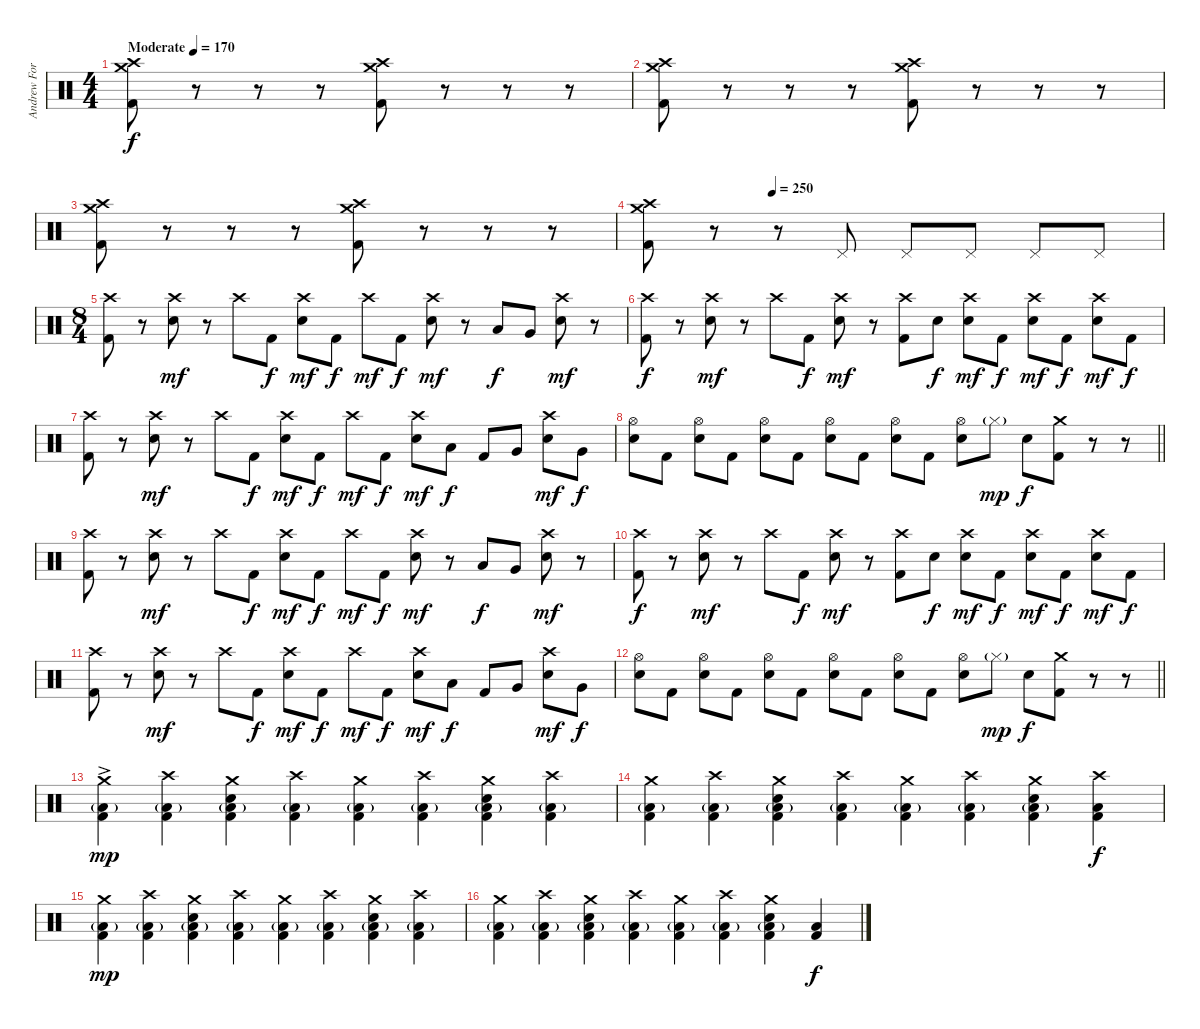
\track ("Andrew Forsman" "Andrew For") {instrument percussion}
\staff {score}
\articulation defaults
\ts (4 4)
\tempo (170 "Moderate")
\clef neutral
\ks c
("Crash high (hit)" "Crash medium (hit)" "Kick (hit) 2").8{dy f} r.8{volume 0} r.8 r.8 ("Crash high (hit)" "Crash medium (hit)" "Kick (hit) 2").8{volume 16} r.8{volume 0} r.8 r.8 |
("Crash high (hit)" "Crash medium (hit)" "Kick (hit) 2").8{volume 16} r.8{volume 0} r.8 r.8 ("Crash high (hit)" "Crash medium (hit)" "Kick (hit) 2").8{volume 16} r.8{volume 0} r.8 r.8 |
("Crash high (hit)" "Crash medium (hit)" "Kick (hit) 2").8{volume 16} r.8{volume 0} r.8 r.8 ("Crash high (hit)" "Crash medium (hit)" "Kick (hit) 2").8{volume 16} r.8{volume 0} r.8 r.8 |
\tempo (250 0.25)
("Crash high (hit)" "Crash medium (hit)" "Kick (hit) 2").8{volume 16} r.8{volume 0} r.8 "Pedal Hi-Hat (hit)".8{volume 16} "Pedal Hi-Hat (hit)".8 "Pedal Hi-Hat (hit)".8 "Pedal Hi-Hat (hit)".8 "Pedal Hi-Hat (hit)".8 |
\ts (8 4)
("Kick (hit) 2" "Crash high (hit)").8 r.8 ("Electric Snare (hit)" "Crash high (hit)").8{dy mf} r.8 "Crash high (hit)".8 "Kick (hit) 2".8{dy f} ("Electric Snare (hit)" "Crash high (hit)").8{dy mf} "Kick (hit) 2".8{dy f} "Crash high (hit)".8{dy mf} "Kick (hit) 2".8{dy f} ("Electric Snare (hit)" "Crash high (hit)").8{dy mf} r.8 "Low Tom (hit)".8{dy f} "Very Low Tom (hit)".8 ("Electric Snare (hit)" "Crash high (hit)").8{dy mf} r.8 |
("Kick (hit) 2" "Crash high (hit)").8{dy f} r.8 ("Electric Snare (hit)" "Crash high (hit)").8{dy mf} r.8 "Crash high (hit)".8 "Kick (hit) 2".8{dy f} ("Electric Snare (hit)" "Crash high (hit)").8{dy mf} r.8 ("Kick (hit) 2" "Crash high (hit)").8 "Electric Snare (hit)".8{dy f} ("Electric Snare (hit)" "Crash high (hit)").8{dy mf} "Kick (hit) 2".8{dy f} ("Electric Snare (hit)" "Crash high (hit)").8{dy mf} "Kick (hit) 2".8{dy f} ("Electric Snare (hit)" "Crash high (hit)").8{dy mf} "Kick (hit) 2".8{dy f} |
("Kick (hit) 2" "Crash high (hit)").8 r.8 ("Electric Snare (hit)" "Crash high (hit)").8{dy mf} r.8 "Crash high (hit)".8 "Kick (hit) 2".8{dy f} ("Electric Snare (hit)" "Crash high (hit)").8{dy mf} "Kick (hit) 2".8{dy f} "Crash high (hit)".8{dy mf} "Kick (hit) 2".8{dy f} ("Electric Snare (hit)" "Crash high (hit)").8{dy mf} "Low Tom (hit)".8{dy f} "Kick (hit) 2".8 "Very Low Tom (hit)".8 ("Electric Snare (hit)" "Crash high (hit)").8{dy mf} "Very Low Tom (hit)".8{dy f} |
\barLineRight lightlight
("Electric Snare (hit)" "Hi-Hat (open)").8 "Kick (hit) 2".8 ("Electric Snare (hit)" "Hi-Hat (open)").8 "Kick (hit) 2".8 ("Electric Snare (hit)" "Hi-Hat (open)").8 "Kick (hit) 2".8 ("Electric Snare (hit)" "Hi-Hat (open)").8 "Kick (hit) 2".8 ("Electric Snare (hit)" "Hi-Hat (open)").8 "Kick (hit) 2".8 ("Electric Snare (hit)" "Hi-Hat (open)").8 "Hi-Hat (closed)"{g}.8{dy mp} "Electric Snare (hit)".8{dy f} ("Kick (hit) 2" "Crash medium (hit)").8 r.8{volume 0} r.8{volume 0} |
("Kick (hit) 2" "Crash high (hit)").8{volume 16} r.8 ("Electric Snare (hit)" "Crash high (hit)").8{dy mf} r.8 "Crash high (hit)".8 "Kick (hit) 2".8{dy f} ("Electric Snare (hit)" "Crash high (hit)").8{dy mf} "Kick (hit) 2".8{dy f} "Crash high (hit)".8{dy mf} "Kick (hit) 2".8{dy f} ("Electric Snare (hit)" "Crash high (hit)").8{dy mf} r.8 "Low Tom (hit)".8{dy f} "Very Low Tom (hit)".8 ("Electric Snare (hit)" "Crash high (hit)").8{dy mf} r.8 |
("Kick (hit) 2" "Crash high (hit)").8{dy f} r.8 ("Electric Snare (hit)" "Crash high (hit)").8{dy mf} r.8 "Crash high (hit)".8 "Kick (hit) 2".8{dy f} ("Electric Snare (hit)" "Crash high (hit)").8{dy mf} r.8 ("Kick (hit) 2" "Crash high (hit)").8 "Electric Snare (hit)".8{dy f} ("Electric Snare (hit)" "Crash high (hit)").8{dy mf} "Kick (hit) 2".8{dy f} ("Electric Snare (hit)" "Crash high (hit)").8{dy mf} "Kick (hit) 2".8{dy f} ("Electric Snare (hit)" "Crash high (hit)").8{dy mf} "Kick (hit) 2".8{dy f} |
("Kick (hit) 2" "Crash high (hit)").8 r.8 ("Electric Snare (hit)" "Crash high (hit)").8{dy mf} r.8 "Crash high (hit)".8 "Kick (hit) 2".8{dy f} ("Electric Snare (hit)" "Crash high (hit)").8{dy mf} "Kick (hit) 2".8{dy f} "Crash high (hit)".8{dy mf} "Kick (hit) 2".8{dy f} ("Electric Snare (hit)" "Crash high (hit)").8{dy mf} "Low Tom (hit)".8{dy f} "Kick (hit) 2".8 "Very Low Tom (hit)".8 ("Electric Snare (hit)" "Crash high (hit)").8{dy mf} "Very Low Tom (hit)".8{dy f} |
\barLineRight lightlight
("Electric Snare (hit)" "Hi-Hat (open)").8 "Kick (hit) 2".8 ("Electric Snare (hit)" "Hi-Hat (open)").8 "Kick (hit) 2".8 ("Electric Snare (hit)" "Hi-Hat (open)").8 "Kick (hit) 2".8 ("Electric Snare (hit)" "Hi-Hat (open)").8 "Kick (hit) 2".8 ("Electric Snare (hit)" "Hi-Hat (open)").8 "Kick (hit) 2".8 ("Electric Snare (hit)" "Hi-Hat (open)").8 "Hi-Hat (closed)"{g}.8{dy mp} "Electric Snare (hit)".8{dy f} ("Kick (hit) 2" "Crash medium (hit)").8 r.8{volume 0} r.8{volume 0} |
("Kick (hit) 2"{ac} "Low Floor Tom (hit)"{g} "Crash medium (hit)").4{dy mp volume 16} ("Kick (hit) 2" "Low Floor Tom (hit)"{g} "Crash high (hit)").4 ("Kick (hit) 2" "Electric Snare (hit)" "Low Floor Tom (hit)"{g} "Crash medium (hit)").4 ("Kick (hit) 2" "Low Floor Tom (hit)"{g} "Crash high (hit)").4 ("Kick (hit) 2" "Low Floor Tom (hit)"{g} "Crash medium (hit)").4 ("Kick (hit) 2" "Low Floor Tom (hit)"{g} "Crash high (hit)").4 ("Kick (hit) 2" "Electric Snare (hit)" "Low Floor Tom (hit)"{g} "Crash medium (hit)").4 ("Kick (hit) 2" "Low Floor Tom (hit)"{g} "Crash high (hit)").4 |
("Kick (hit) 2" "Low Floor Tom (hit)"{g} "Crash medium (hit)").4 ("Kick (hit) 2" "Low Floor Tom (hit)"{g} "Crash high (hit)").4 ("Kick (hit) 2" "Electric Snare (hit)" "Low Floor Tom (hit)"{g} "Crash medium (hit)").4 ("Kick (hit) 2" "Low Floor Tom (hit)"{g} "Crash high (hit)").4 ("Kick (hit) 2" "Low Floor Tom (hit)"{g} "Crash medium (hit)").4 ("Kick (hit) 2" "Low Floor Tom (hit)"{g} "Crash high (hit)").4 ("Kick (hit) 2" "Electric Snare (hit)" "Low Floor Tom (hit)"{g} "Crash medium (hit)").4 ("Kick (hit) 2" "Low Floor Tom (hit)" "Crash high (hit)").4{dy f} |
("Kick (hit) 2" "Low Floor Tom (hit)"{g} "Crash medium (hit)").4{dy mp} ("Kick (hit) 2" "Low Floor Tom (hit)"{g} "Crash high (hit)").4 ("Kick (hit) 2" "Electric Snare (hit)" "Low Floor Tom (hit)"{g} "Crash medium (hit)").4 ("Kick (hit) 2" "Low Floor Tom (hit)"{g} "Crash high (hit)").4 ("Kick (hit) 2" "Low Floor Tom (hit)"{g} "Crash medium (hit)").4 ("Kick (hit) 2" "Low Floor Tom (hit)"{g} "Crash high (hit)").4 ("Kick (hit) 2" "Electric Snare (hit)" "Low Floor Tom (hit)"{g} "Crash medium (hit)").4 ("Kick (hit) 2" "Low Floor Tom (hit)"{g} "Crash high (hit)").4 |
("Kick (hit) 2" "Low Floor Tom (hit)"{g} "Crash medium (hit)").4 ("Kick (hit) 2" "Low Floor Tom (hit)"{g} "Crash high (hit)").4 ("Kick (hit) 2" "Electric Snare (hit)" "Low Floor Tom (hit)"{g} "Crash medium (hit)").4 ("Kick (hit) 2" "Low Floor Tom (hit)"{g} "Crash high (hit)").4 ("Kick (hit) 2" "Low Floor Tom (hit)"{g} "Crash medium (hit)").4 ("Kick (hit) 2" "Low Floor Tom (hit)"{g} "Crash high (hit)").4 ("Kick (hit) 2" "Electric Snare (hit)" "Low Floor Tom (hit)"{g} "Crash medium (hit)").4 ("Kick (hit) 2" "Low Floor Tom (hit)").4{dy f}
